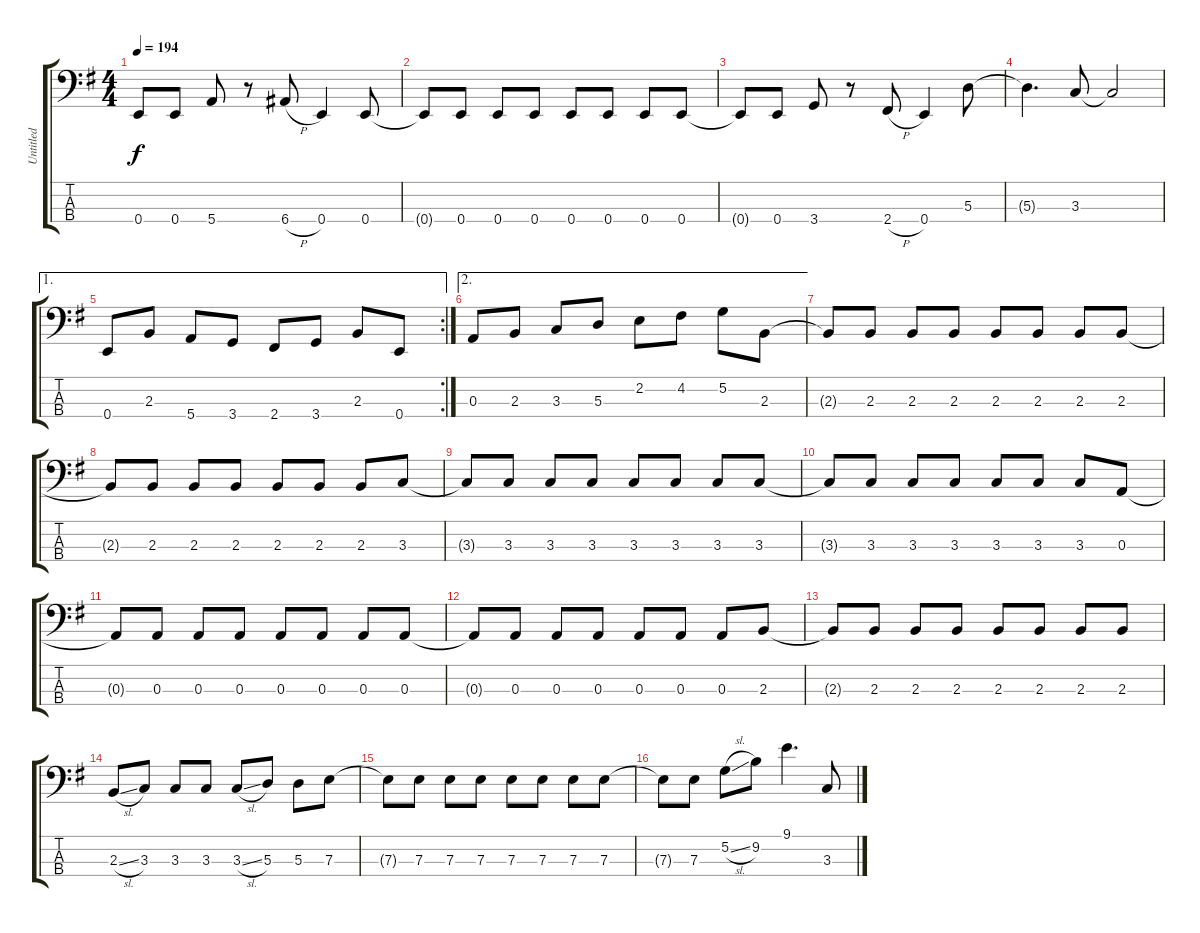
\track ("Untitled" "Untitled") {instrument electricbassfinger}
\staff {score tabs}
\tuning (G2 D2 A1 E1) {hide}
\ts (4 4)
\tempo 194
\clef f4
\ks g
0.4{t}.8{dy f} 0.4.8 5.4.8 r.8 6.4{h}.8 0.4.4 0.4.8 |
0.4{t}.8 0.4.8 0.4.8 0.4.8 0.4.8 0.4.8 0.4.8 0.4.8 |
0.4{t}.8 0.4.8 3.4.8 r.8 2.4{h}.8 0.4.4 5.3.8 |
5.3{t}.4{d} 3.3.8 3.3{t}.2 |
\ae 1
\rc 2
0.4.8 2.3.8 5.4.8 3.4.8 2.4.8 3.4.8 2.3.8 0.4.8 |
\ae 2
0.3.8 2.3.8 3.3.8 5.3.8 2.2.8 4.2.8 5.2.8 2.3.8 |
2.3{t}.8 2.3.8 2.3.8 2.3.8 2.3.8 2.3.8 2.3.8 2.3.8 |
2.3{t}.8 2.3.8 2.3.8 2.3.8 2.3.8 2.3.8 2.3.8 3.3.8 |
3.3{t}.8 3.3.8 3.3.8 3.3.8 3.3.8 3.3.8 3.3.8 3.3.8 |
3.3{t}.8 3.3.8 3.3.8 3.3.8 3.3.8 3.3.8 3.3.8 0.3.8 |
0.3{t}.8 0.3.8 0.3.8 0.3.8 0.3.8 0.3.8 0.3.8 0.3.8 |
0.3{t}.8 0.3.8 0.3.8 0.3.8 0.3.8 0.3.8 0.3.8 2.3.8 |
2.3{t}.8 2.3.8 2.3.8 2.3.8 2.3.8 2.3.8 2.3.8 2.3.8 |
2.3{sl}.8 3.3.8 3.3.8 3.3.8 3.3{sl}.8 5.3.8 5.3.8 7.3.8 |
7.3{t}.8 7.3.8 7.3.8 7.3.8 7.3.8 7.3.8 7.3.8 7.3.8 |
7.3{t}.8 7.3.8 5.2{sl}.8 9.2.8 9.1.4{d} 3.3.8
